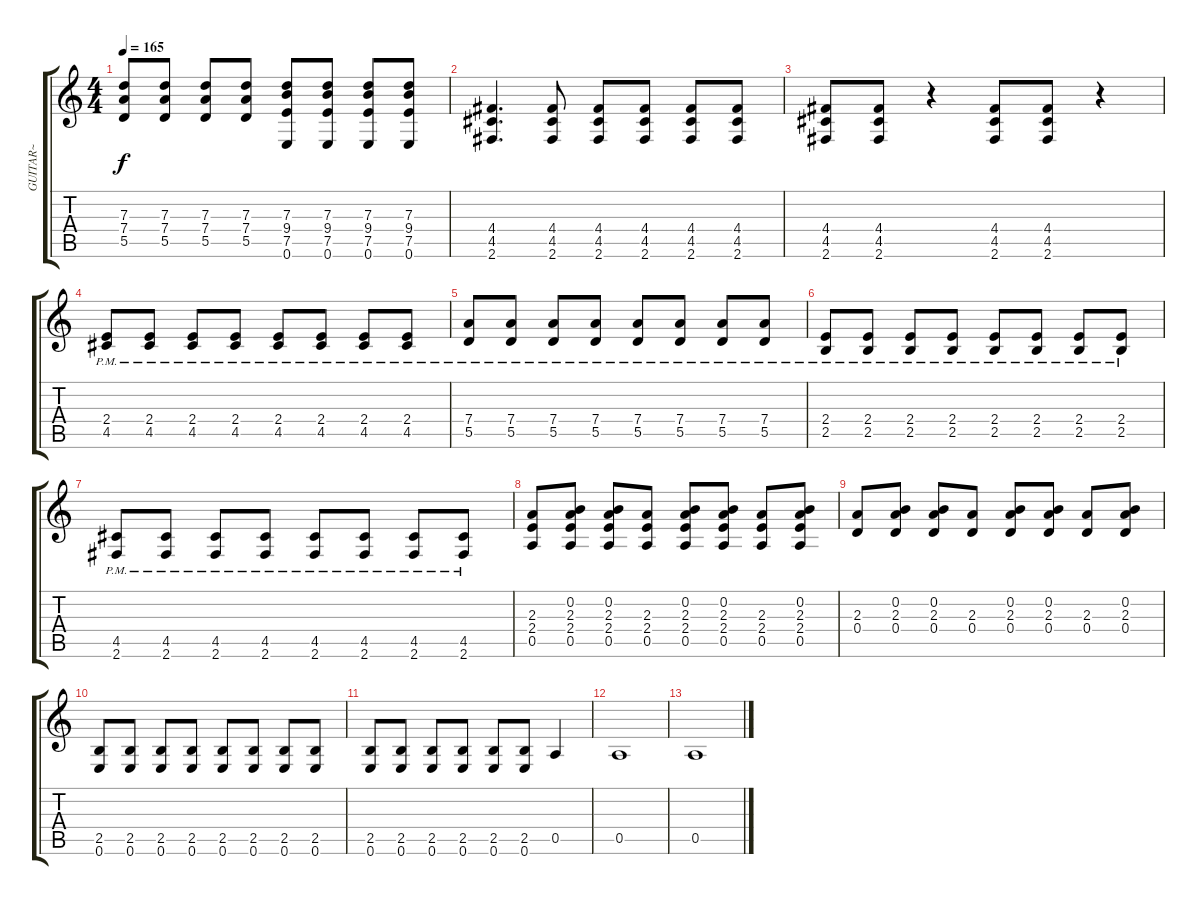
\track ("GUITAR~" "GUITAR~") {instrument distortionguitar}
\staff {score tabs}
\tuning (E4 B3 G3 D3 A2 E2) {hide}
\ts (4 4)
\tempo 165
\clef g2
\ks c
(7.3 7.4 5.5).8{dy f} (7.3 7.4 5.5).8 (7.3 7.4 5.5).8 (7.3 7.4 5.5).8 (7.3 9.4 7.5 0.6).8 (7.3 9.4 7.5 0.6).8 (7.3 9.4 7.5 0.6).8 (7.3 9.4 7.5 0.6).8 |
(4.4 4.5 2.6).4{d} (4.4 4.5 2.6).8 (4.4 4.5 2.6).8 (4.4 4.5 2.6).8 (4.4 4.5 2.6).8 (4.4 4.5 2.6).8 |
(4.4 4.5 2.6).8 (4.4 4.5 2.6).8 r.4 (4.4 4.5 2.6).8 (4.4 4.5 2.6).8 r.4 |
(2.4{pm} 4.5{pm}).8 (2.4{pm} 4.5{pm}).8 (2.4{pm} 4.5{pm}).8 (2.4{pm} 4.5{pm}).8 (2.4{pm} 4.5{pm}).8 (2.4{pm} 4.5{pm}).8 (2.4{pm} 4.5{pm}).8 (2.4{pm} 4.5{pm}).8 |
(7.4{pm} 5.5{pm}).8 (7.4{pm} 5.5{pm}).8 (7.4{pm} 5.5{pm}).8 (7.4{pm} 5.5{pm}).8 (7.4{pm} 5.5{pm}).8 (7.4{pm} 5.5{pm}).8 (7.4{pm} 5.5{pm}).8 (7.4{pm} 5.5{pm}).8 |
(2.4{pm} 2.5{pm}).8 (2.4{pm} 2.5{pm}).8 (2.4{pm} 2.5{pm}).8 (2.4{pm} 2.5{pm}).8 (2.4{pm} 2.5{pm}).8 (2.4{pm} 2.5{pm}).8 (2.4{pm} 2.5{pm}).8 (2.4{pm} 2.5{pm}).8 |
(4.5{pm} 2.6{pm}).8 (4.5{pm} 2.6{pm}).8 (4.5{pm} 2.6{pm}).8 (4.5{pm} 2.6{pm}).8 (4.5{pm} 2.6{pm}).8 (4.5{pm} 2.6{pm}).8 (4.5{pm} 2.6{pm}).8 (4.5{pm} 2.6{pm}).8 |
(2.3 2.4 0.5).8 (0.2 2.3 2.4 0.5).8 (0.2 2.3 2.4 0.5).8 (2.3 2.4 0.5).8 (0.2 2.3 2.4 0.5).8 (0.2 2.3 2.4 0.5).8 (2.3 2.4 0.5).8 (0.2 2.3 2.4 0.5).8 |
(2.3 0.4).8 (0.2 2.3 0.4).8 (0.2 2.3 0.4).8 (2.3 0.4).8 (0.2 2.3 0.4).8 (0.2 2.3 0.4).8 (2.3 0.4).8 (0.2 2.3 0.4).8 |
(2.5 0.6).8 (2.5 0.6).8 (2.5 0.6).8 (2.5 0.6).8 (2.5 0.6).8 (2.5 0.6).8 (2.5 0.6).8 (2.5 0.6).8 |
(2.5 0.6).8 (2.5 0.6).8 (2.5 0.6).8 (2.5 0.6).8 (2.5 0.6).8 (2.5 0.6).8 0.5.4 |
0.5.1 |
0.5.1
